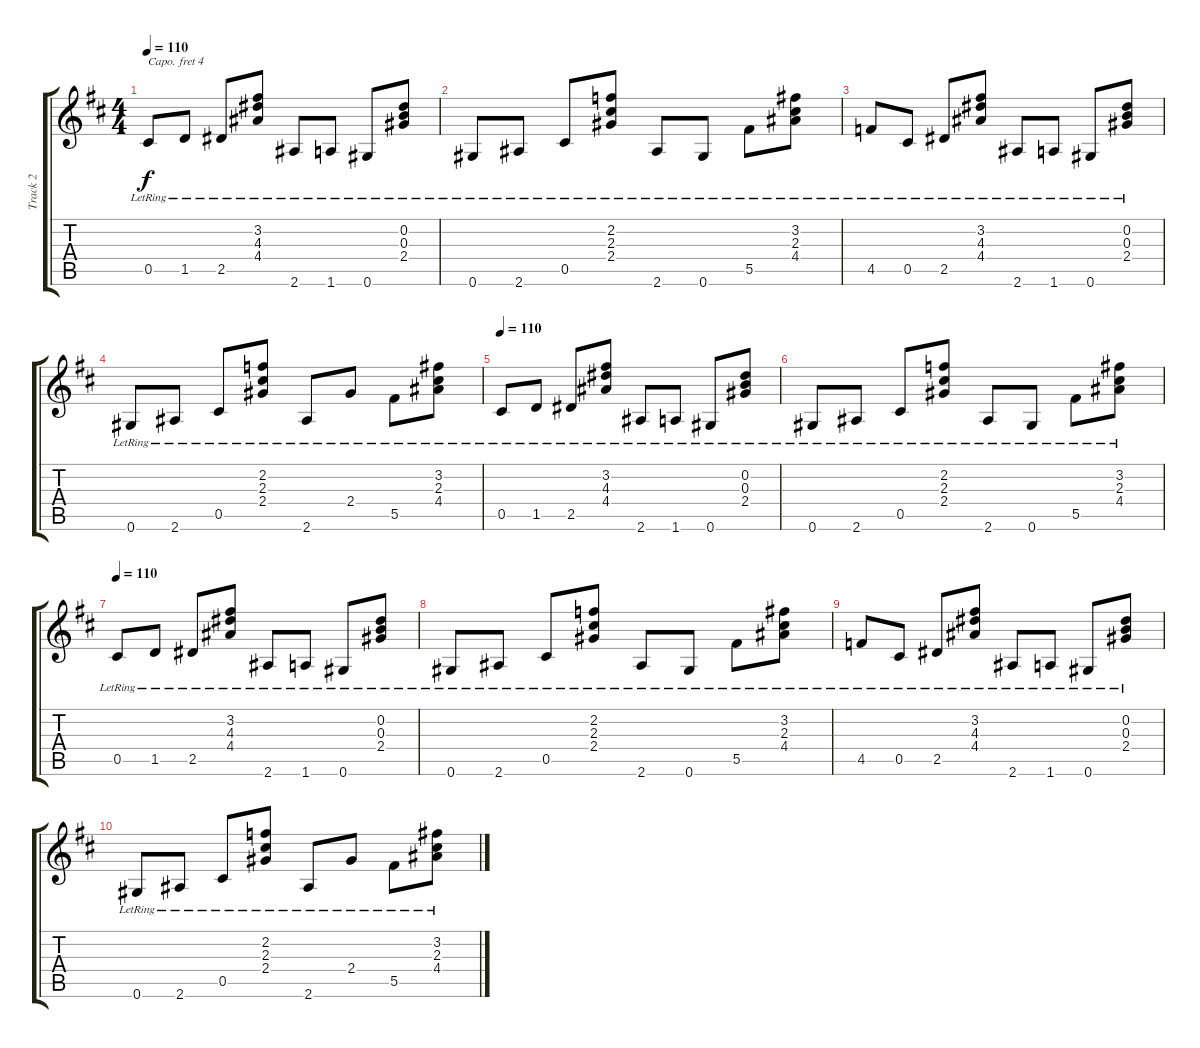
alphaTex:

\track ("Track 2" "Track 2") {instrument acousticguitarnylon}
\staff {score tabs}
\capo 4
\tuning (E4 B3 G3 D3 A2 E2) {hide}
\ts (4 4)
\tempo 110
\clef g2
\ks d
0.5{lr}.8{dy f} 1.5{lr}.8 2.5{lr}.8 (3.2{lr} 4.3{lr} 4.4{lr}).8 2.6{lr}.8 1.6{lr}.8 0.6{lr}.8 (0.2{lr} 0.3{lr} 2.4{lr}).8 |
0.6{lr}.8 2.6{lr}.8 0.5{lr}.8 (2.2{lr} 2.3{lr} 2.4{lr}).8 2.6{lr}.8 0.6{lr}.8 5.5{lr}.8 (3.2{lr} 2.3{lr} 4.4{lr}).8 |
4.5{lr}.8 0.5{lr}.8 2.5{lr}.8 (3.2{lr} 4.3{lr} 4.4{lr}).8 2.6{lr}.8 1.6{lr}.8 0.6{lr}.8 (0.2{lr} 0.3{lr} 2.4{lr}).8 |
0.6{lr}.8 2.6{lr}.8 0.5{lr}.8 (2.2{lr} 2.3{lr} 2.4{lr}).8 2.6{lr}.8 2.4{lr}.8 5.5{lr}.8 (3.2{lr} 2.3{lr} 4.4{lr}).8 |
\tempo 110
0.5{lr}.8 1.5{lr}.8 2.5{lr}.8 (3.2{lr} 4.3{lr} 4.4{lr}).8 2.6{lr}.8 1.6{lr}.8 0.6{lr}.8 (0.2{lr} 0.3{lr} 2.4{lr}).8 |
0.6{lr}.8 2.6{lr}.8 0.5{lr}.8 (2.2{lr} 2.3{lr} 2.4{lr}).8 2.6{lr}.8 0.6{lr}.8 5.5{lr}.8 (3.2{lr} 2.3{lr} 4.4{lr}).8 |
\tempo 110
0.5{lr}.8 1.5{lr}.8 2.5{lr}.8 (3.2{lr} 4.3{lr} 4.4{lr}).8 2.6{lr}.8 1.6{lr}.8 0.6{lr}.8 (0.2{lr} 0.3{lr} 2.4{lr}).8 |
0.6{lr}.8 2.6{lr}.8 0.5{lr}.8 (2.2{lr} 2.3{lr} 2.4{lr}).8 2.6{lr}.8 0.6{lr}.8 5.5{lr}.8 (3.2{lr} 2.3{lr} 4.4{lr}).8 |
4.5{lr}.8 0.5{lr}.8 2.5{lr}.8 (3.2{lr} 4.3{lr} 4.4{lr}).8 2.6{lr}.8 1.6{lr}.8 0.6{lr}.8 (0.2{lr} 0.3{lr} 2.4{lr}).8 |
0.6{lr}.8 2.6{lr}.8 0.5{lr}.8 (2.2{lr} 2.3{lr} 2.4{lr}).8 2.6{lr}.8 2.4{lr}.8 5.5{lr}.8 (3.2{lr} 2.3{lr} 4.4{lr}).8
